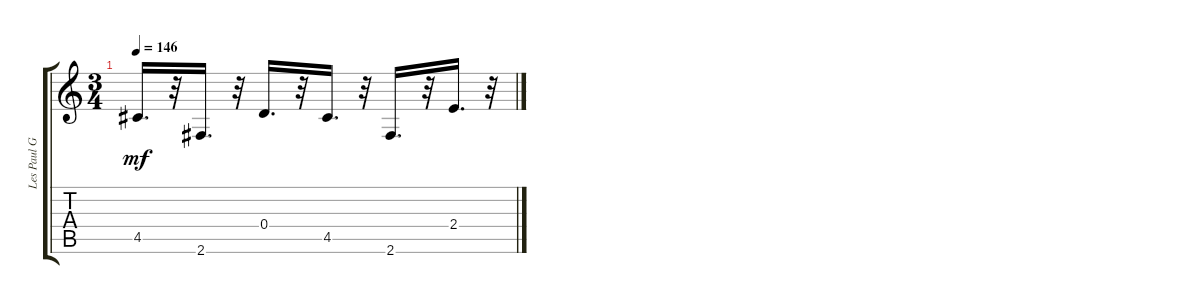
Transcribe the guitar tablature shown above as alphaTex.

\track ("Les Paul Guitar pre Solo" "Les Paul G") {instrument overdrivenguitar}
\staff {score tabs}
\tuning (E4 B3 G3 D3 A2 E2) {hide}
\ts (3 4)
\tempo 146
\clef g2
\ks c
4.5.16{d dy mf} r.32 2.6.16{d} r.32 0.4.16{d} r.32 4.5.16{d} r.32 2.6.16{d} r.32 2.4.16{d} r.32
